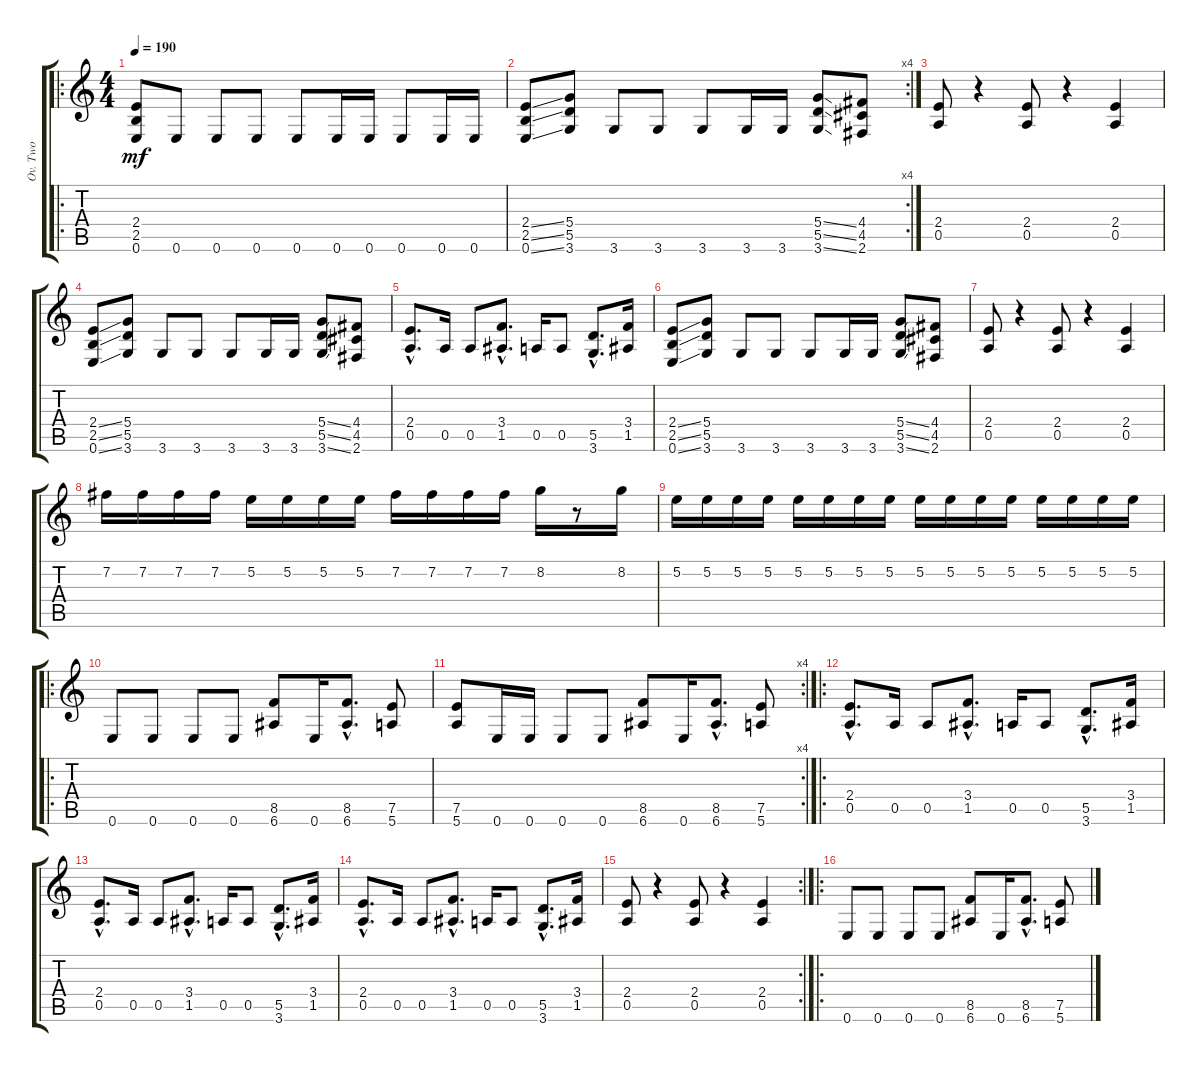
\track ("Ov. Two" "Ov. Two") {instrument overdrivenguitar}
\staff {score tabs}
\tuning (E4 B3 G3 D3 A2 E2) {hide}
\ro
\ts (4 4)
\tempo 190
\clef g2
\ks c
(2.4 2.5 0.6).8{dy mf} 0.6.8 0.6.8 0.6.8 0.6.8 0.6.16 0.6.16 0.6.8 0.6.16 0.6.16 |
\rc 4
(2.4{ss} 2.5{ss} 0.6{ss}).8 (5.4 5.5 3.6).8 3.6.8 3.6.8 3.6.8 3.6.16 3.6.16 (5.4{ss} 5.5{ss} 3.6{ss}).8 (4.4 4.5 2.6).8 |
(2.4 0.5).8 r.4 (2.4 0.5).8 r.4 (2.4 0.5).4 |
(2.4{ss} 2.5{ss} 0.6{ss}).8 (5.4 5.5 3.6).8 3.6.8 3.6.8 3.6.8 3.6.16 3.6.16 (5.4{ss} 5.5{ss} 3.6{ss}).8 (4.4 4.5 2.6).8 |
(2.4{hac} 0.5{hac}).8{d} 0.5.16 0.5.8 (3.4{hac} 1.5{hac}).8{d} 0.5.16 0.5.8 (5.5{hac} 3.6{hac}).8{d} (3.4 1.5).16 |
(2.4{ss} 2.5{ss} 0.6{ss}).8 (5.4 5.5 3.6).8 3.6.8 3.6.8 3.6.8 3.6.16 3.6.16 (5.4{ss} 5.5{ss} 3.6{ss}).8 (4.4 4.5 2.6).8 |
(2.4 0.5).8 r.4 (2.4 0.5).8 r.4 (2.4 0.5).4 |
7.2.16{volume 14} 7.2.16 7.2.16 7.2.16 5.2.16 5.2.16 5.2.16 5.2.16 7.2.16 7.2.16 7.2.16 7.2.16 8.2.16 r.8 8.2.16 |
5.2.16 5.2.16 5.2.16 5.2.16 5.2.16 5.2.16 5.2.16 5.2.16 5.2.16{volume 3} 5.2.16 5.2.16 5.2.16 5.2.16 5.2.16 5.2.16 5.2.16 |
\ro
0.6.8{volume 13} 0.6.8 0.6.8 0.6.8 (8.5 6.6).8 0.6.16 (8.5{hac} 6.6{hac}).8{d} (7.5 5.6).8 |
\rc 4
(7.5 5.6).8 0.6.16 0.6.16 0.6.8 0.6.8 (8.5 6.6).8 0.6.16 (8.5{hac} 6.6{hac}).8{d} (7.5 5.6).8 |
\ro
(2.4{hac} 0.5{hac}).8{d} 0.5.16 0.5.8 (3.4{hac} 1.5{hac}).8{d} 0.5.16 0.5.8 (5.5{hac} 3.6{hac}).8{d} (3.4 1.5).16 |
(2.4{hac} 0.5{hac}).8{d} 0.5.16 0.5.8 (3.4{hac} 1.5{hac}).8{d} 0.5.16 0.5.8 (5.5{hac} 3.6{hac}).8{d} (3.4 1.5).16 |
(2.4{hac} 0.5{hac}).8{d} 0.5.16 0.5.8 (3.4{hac} 1.5{hac}).8{d} 0.5.16 0.5.8 (5.5{hac} 3.6{hac}).8{d} (3.4 1.5).16 |
\rc 2
(2.4 0.5).8 r.4 (2.4 0.5).8 r.4 (2.4 0.5).4 |
\ro
0.6.8 0.6.8 0.6.8 0.6.8 (8.5 6.6).8 0.6.16 (8.5{hac} 6.6{hac}).8{d} (7.5 5.6).8
